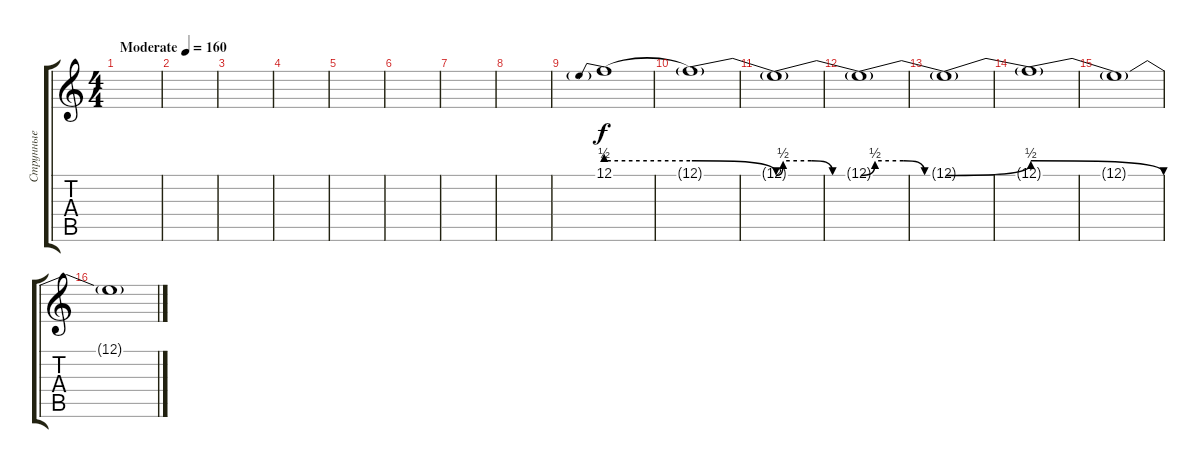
\track ("Струнные" "Струнные") {instrument stringensemble1}
\staff {score tabs}
\tuning (E4 B3 G3 D3 A2 E2) {hide}
\ts (4 4)
\tempo (160 "Moderate")
\clef g2
\ks c
|
|
|
|
|
|
|
|
12.1{be (prebend 0 2 60 2)}.1 |
12.1{be (release 0 2 60 0) t}.1 |
12.1{be (custom 0 0 5 2 25 2 40 0 60 0) t}.1 |
12.1{be (custom 0 0 10 2 30 2 45 0 60 0) t}.1 |
12.1{be (bend 0 0 60 2) t}.1 |
12.1{be (release 0 2 60 0) t}.1 |
12.1{t}.1{volume 0} |
12.1{t}.1
